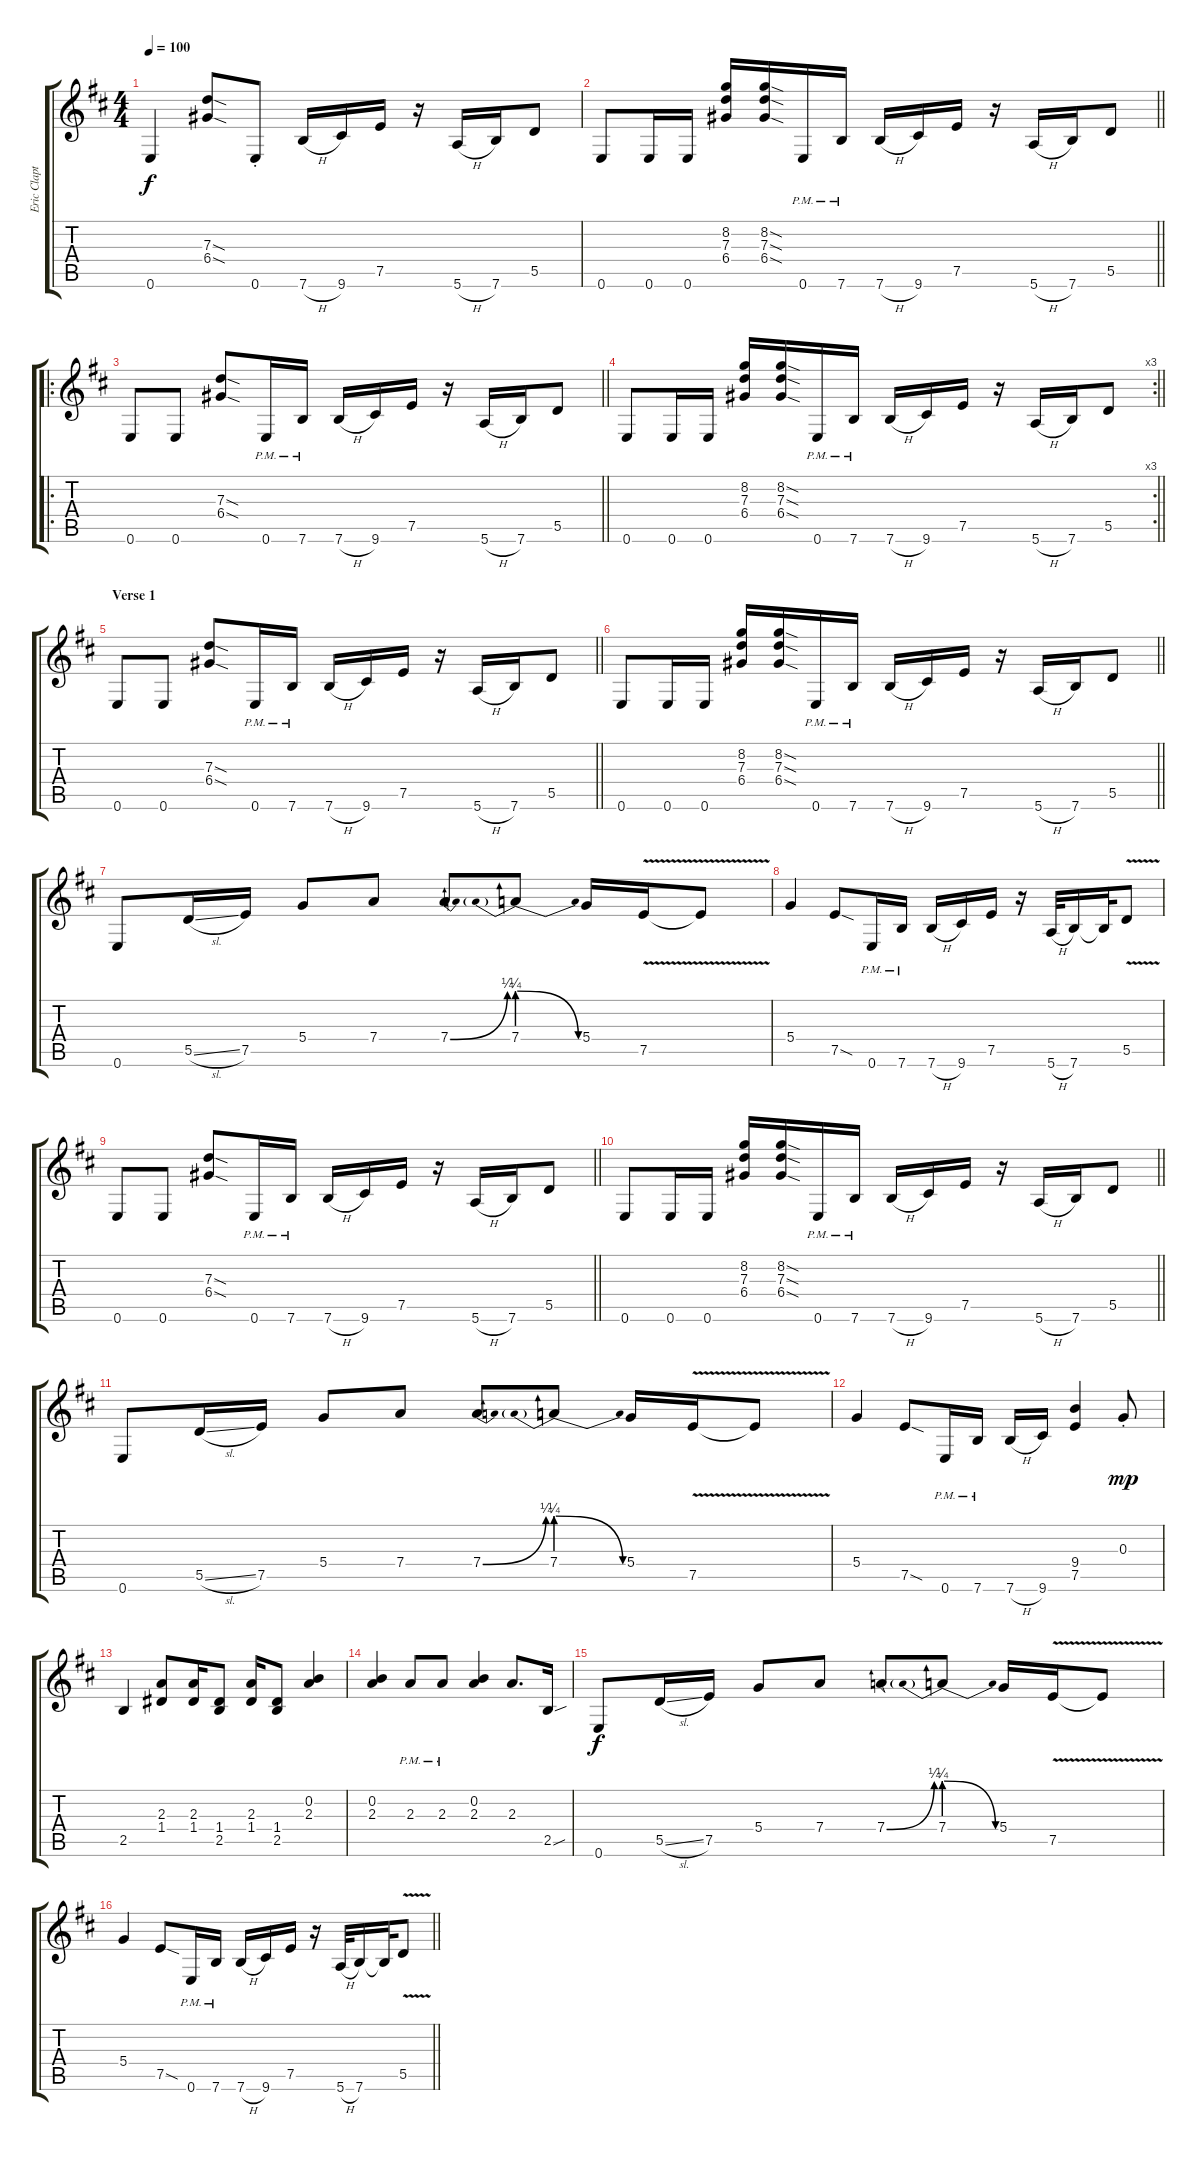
\track ("Eric Clapton" "Eric Clapt") {instrument overdrivenguitar}
\staff {score tabs}
\tuning (E4 B3 G3 D3 A2 E2) {hide}
\ts (4 4)
\tempo 100
\clef g2
\ks d
0.6.4{dy f instrument overdrivenguitar} (7.3{sod} 6.4{sod}).8 0.6{st}.8 7.6{h}.16 9.6.16 7.5.16 r.16 5.6{h}.16 7.6.16 5.5.8 |
\barLineRight lightlight
0.6.8 0.6.16 0.6.16 (8.2 7.3 6.4).16 (8.2{sod} 7.3{sod} 6.4{sod}).16 0.6{pm}.16 7.6{pm}.16 7.6{h}.16 9.6.16 7.5.16 r.16 5.6{h}.16 7.6.16 5.5.8 |
\ro
\barLineRight lightlight
0.6.8 0.6.8 (7.3{sod} 6.4{sod}).8 0.6{pm}.16 7.6{pm}.16 7.6{h}.16 9.6.16 7.5.16 r.16 5.6{h}.16 7.6.16 5.5.8 |
\rc 3
\barLineRight lightlight
0.6.8 0.6.16 0.6.16 (8.2 7.3 6.4).16 (8.2{sod} 7.3{sod} 6.4{sod}).16 0.6{pm}.16 7.6{pm}.16 7.6{h}.16 9.6.16 7.5.16 r.16 5.6{h}.16 7.6.16 5.5.8 |
\section ("" "Verse 1")
\barLineRight lightlight
0.6.8 0.6.8 (7.3{sod} 6.4{sod}).8 0.6{pm}.16 7.6{pm}.16 7.6{h}.16 9.6.16 7.5.16 r.16 5.6{h}.16 7.6.16 5.5.8 |
\barLineRight lightlight
0.6.8 0.6.16 0.6.16 (8.2 7.3 6.4).16 (8.2{sod} 7.3{sod} 6.4{sod}).16 0.6{pm}.16 7.6{pm}.16 7.6{h}.16 9.6.16 7.5.16 r.16 5.6{h}.16 7.6.16 5.5.8 |
0.6.8 5.5{sl}.16 7.5.16 5.4.8 7.4.8 7.4{be (bend 0 0 60 1)}.8 7.4{be (prebendrelease 0 1 60 0)}.8 5.4.16 7.5{v}.16 7.5{t}.8 |
5.4.4 7.5{sod}.8 0.6{pm}.16 7.6{pm}.16 7.6{h}.16 9.6.16 7.5.16 r.16 5.6{h}.32 7.6.16 7.6{t}.32 5.5{v}.8 |
\barLineRight lightlight
0.6.8 0.6.8 (7.3{sod} 6.4{sod}).8 0.6{pm}.16 7.6{pm}.16 7.6{h}.16 9.6.16 7.5.16 r.16 5.6{h}.16 7.6.16 5.5.8 |
\barLineRight lightlight
0.6.8 0.6.16 0.6.16 (8.2 7.3 6.4).16 (8.2{sod} 7.3{sod} 6.4{sod}).16 0.6{pm}.16 7.6{pm}.16 7.6{h}.16 9.6.16 7.5.16 r.16 5.6{h}.16 7.6.16 5.5.8 |
0.6.8 5.5{sl}.16 7.5.16 5.4.8 7.4.8 7.4{be (bend 0 0 60 1)}.8 7.4{be (prebendrelease 0 1 60 0)}.8 5.4.16 7.5{v}.16 7.5{t}.8 |
5.4.4 7.5{sod}.8 0.6{pm}.16 7.6{pm}.16 7.6{h}.16 9.6.16 (9.4 7.5).4 0.3{st}.8{dy mp} |
2.5.4 (2.3 1.4).8 (2.3 1.4).16 (1.4 2.5).8 (2.3 1.4).16 (1.4 2.5).8 (0.2 2.3).4 |
(0.2 2.3).4 2.3{pm}.8 2.3{pm}.8 (0.2 2.3).4 2.3.8{d} 2.5{sou}.16 |
0.6.8{dy f} 5.5{sl}.16 7.5.16 5.4.8 7.4.8 7.4{be (bend 0 0 60 1)}.8 7.4{be (prebendrelease 0 1 60 0)}.8 5.4.16 7.5{v}.16 7.5{t}.8 |
\barLineRight lightlight
5.4.4 7.5{sod}.8 0.6{pm}.16 7.6{pm}.16 7.6{h}.16 9.6.16 7.5.16 r.16 5.6{h}.32 7.6.16 7.6{t}.32 5.5{v}.8
